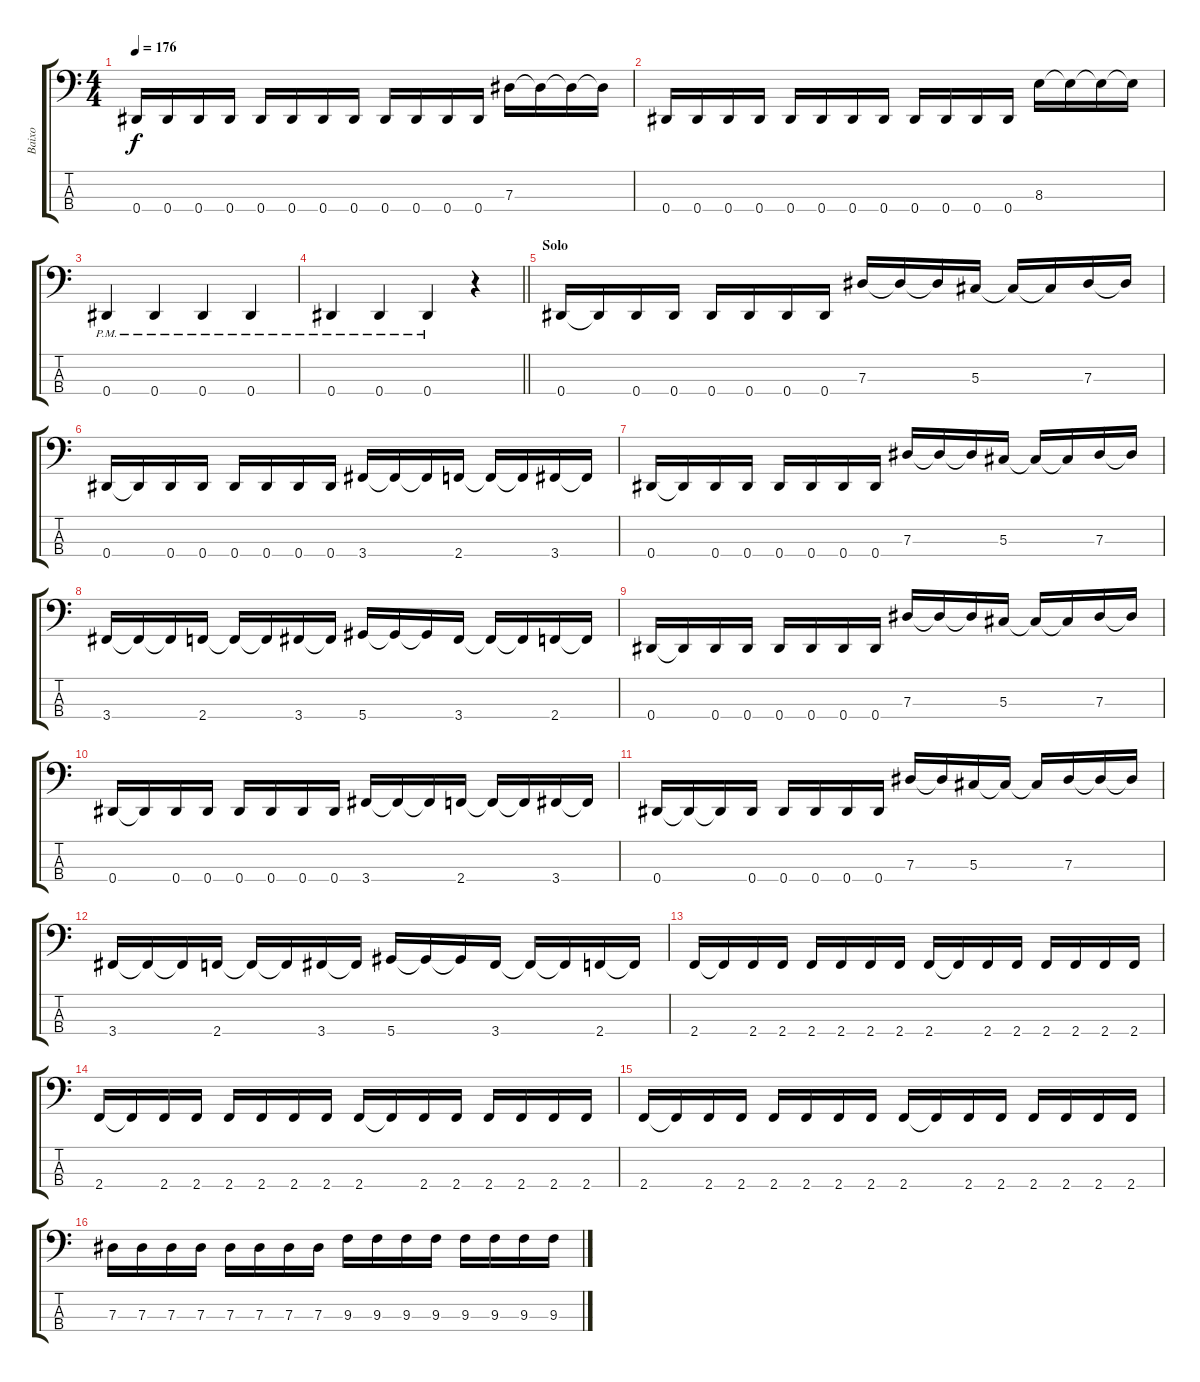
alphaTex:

\track ("Baixo" "Baixo") {instrument electricbassfinger}
\staff {score tabs}
\tuning (Gb2 Db2 Ab1 Eb1) {hide}
\ts (4 4)
\tempo 176
\clef f4
\ks c
0.4.16{dy f} 0.4.16 0.4.16 0.4.16 0.4.16 0.4.16 0.4.16 0.4.16 0.4.16 0.4.16 0.4.16 0.4.16 7.3.16 7.3{t}.16 7.3{t}.16 7.3{t}.16 |
0.4.16 0.4.16 0.4.16 0.4.16 0.4.16 0.4.16 0.4.16 0.4.16 0.4.16 0.4.16 0.4.16 0.4.16 8.3.16 8.3{t}.16 8.3{t}.16 8.3{t}.16 |
0.4{pm}.4 0.4{pm}.4 0.4{pm}.4 0.4{pm}.4 |
\barLineRight lightlight
0.4{pm}.4 0.4{pm}.4 0.4{pm}.4 r.4 |
\section ("" "Solo")
0.4.16 0.4{t}.16 0.4.16 0.4.16 0.4.16 0.4.16 0.4.16 0.4.16 7.3.16 7.3{t}.16 7.3{t}.16 5.3.16 5.3{t}.16 5.3{t}.16 7.3.16 7.3{t}.16 |
0.4.16 0.4{t}.16 0.4.16 0.4.16 0.4.16 0.4.16 0.4.16 0.4.16 3.4.16 3.4{t}.16 3.4{t}.16 2.4.16 2.4{t}.16 2.4{t}.16 3.4.16 3.4{t}.16 |
0.4.16 0.4{t}.16 0.4.16 0.4.16 0.4.16 0.4.16 0.4.16 0.4.16 7.3.16 7.3{t}.16 7.3{t}.16 5.3.16 5.3{t}.16 5.3{t}.16 7.3.16 7.3{t}.16 |
3.4.16 3.4{t}.16 3.4{t}.16 2.4.16 2.4{t}.16 2.4{t}.16 3.4.16 3.4{t}.16 5.4.16 5.4{t}.16 5.4{t}.16 3.4.16 3.4{t}.16 3.4{t}.16 2.4.16 2.4{t}.16 |
0.4.16 0.4{t}.16 0.4.16 0.4.16 0.4.16 0.4.16 0.4.16 0.4.16 7.3.16 7.3{t}.16 7.3{t}.16 5.3.16 5.3{t}.16 5.3{t}.16 7.3.16 7.3{t}.16 |
0.4.16 0.4{t}.16 0.4.16 0.4.16 0.4.16 0.4.16 0.4.16 0.4.16 3.4.16 3.4{t}.16 3.4{t}.16 2.4.16 2.4{t}.16 2.4{t}.16 3.4.16 3.4{t}.16 |
0.4.16 0.4{t}.16 0.4{t}.16 0.4.16 0.4.16 0.4.16 0.4.16 0.4.16 7.3.16 7.3{t}.16 5.3.16 5.3{t}.16 5.3{t}.16 7.3.16 7.3{t}.16 7.3{t}.16 |
3.4.16 3.4{t}.16 3.4{t}.16 2.4.16 2.4{t}.16 2.4{t}.16 3.4.16 3.4{t}.16 5.4.16 5.4{t}.16 5.4{t}.16 3.4.16 3.4{t}.16 3.4{t}.16 2.4.16 2.4{t}.16 |
2.4.16 2.4{t}.16 2.4.16 2.4.16 2.4.16 2.4.16 2.4.16 2.4.16 2.4.16 2.4{t}.16 2.4.16 2.4.16 2.4.16 2.4.16 2.4.16 2.4.16 |
2.4.16 2.4{t}.16 2.4.16 2.4.16 2.4.16 2.4.16 2.4.16 2.4.16 2.4.16 2.4{t}.16 2.4.16 2.4.16 2.4.16 2.4.16 2.4.16 2.4.16 |
2.4.16 2.4{t}.16 2.4.16 2.4.16 2.4.16 2.4.16 2.4.16 2.4.16 2.4.16 2.4{t}.16 2.4.16 2.4.16 2.4.16 2.4.16 2.4.16 2.4.16 |
7.3.16 7.3.16 7.3.16 7.3.16 7.3.16 7.3.16 7.3.16 7.3.16 9.3.16 9.3.16 9.3.16 9.3.16 9.3.16 9.3.16 9.3.16 9.3.16
